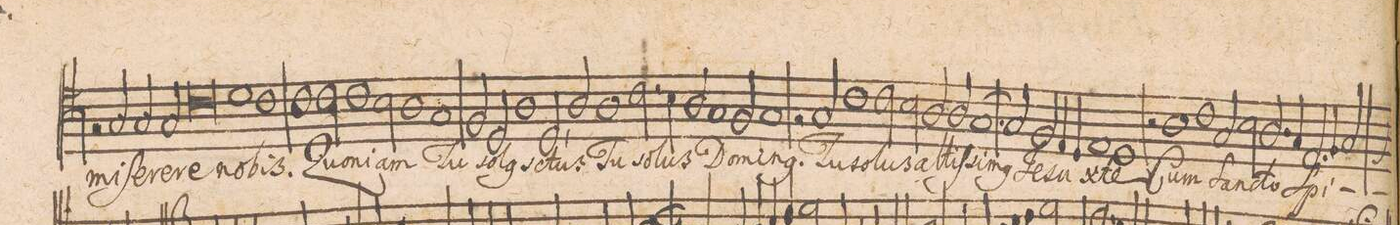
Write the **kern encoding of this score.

**kern	**text
*I"TENOR.	*
*clefC4	*
*k[]	*
*met(c|)	*
*M2/1	*
2r	.
2G/	mi-
2G/	-ſe-
2G/	-re-
=88-	=88-
0c\	-re
=89-	=89-
1d\	no-
1c\	-bis.
=90-	=90-
1c\	Quo-
2c\	-ni-
1c\	-am
=91-	=91-
2B\	.
1A\	.
=92-	=92-
1G/	Tu
2Fny/	so-
2D/	-l(us)
=93-	=93-
1A\	s(an)-
2D,</	-ctus
2A/	Tu
=94-	=94-
1A\	so-
2.c\	.
4B\	.
=95-	=95-
2A/	-lus
1G/	Do-
2F/	-mi-
=96-	=96-
1G/	-n(us).
2r	.
2G/	Tu
=97-	=97-
1c\	so-
2c\	-lus
2B\	al-
=98-	=98-
2A/	-tiſ-
2A/	-si-
(>1.G/	-m(us)
=99-	=99-
2G/)	.
2F/	Je-
4E/	-su
4D/	.
=100-	=100-
1E/	x-
1D/	-te
=101-	=101-
2r	.
1A\	Cum
1c\	.
=102-	=102-
2G/	San-
2B\	.
2.A/	-cto
=103-	=103-
4G/	.
2.E/	Spi-
4F/	.
*custos:E	*
2G/	.
=104-	=104-
*-	*-
